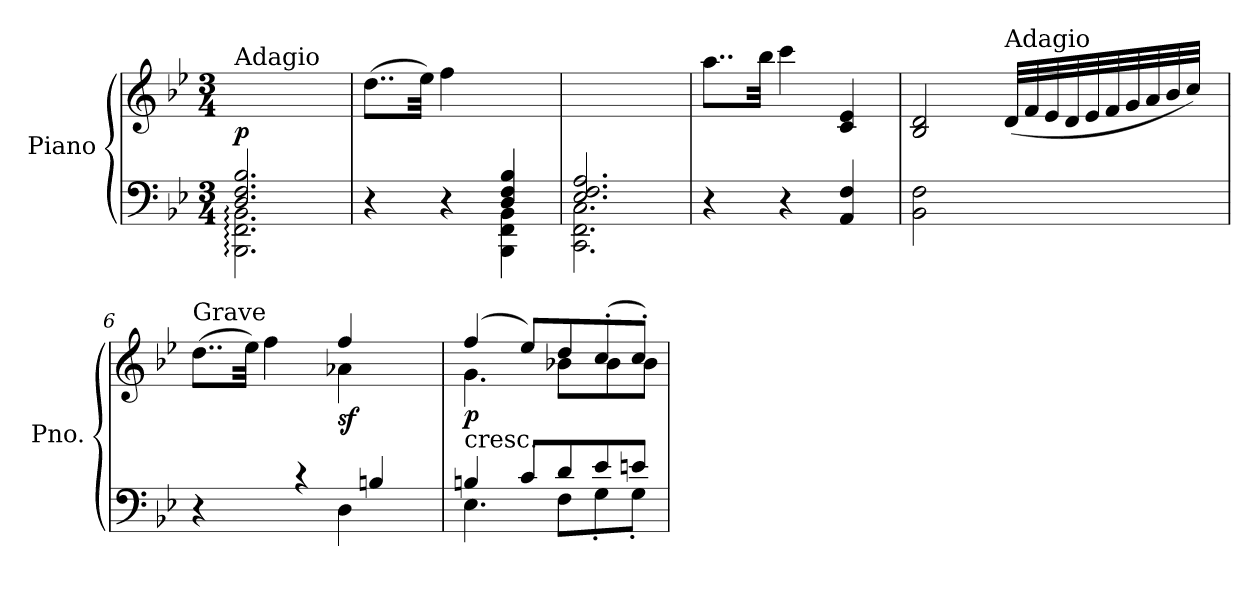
**kern	**kern	**dynam
*part1	*part1	*part1
*staff2	*staff1	*staff1/2
*I"Piano	*	*
*I'Pno.	*	*
*clefF4	*clefG2	*
*k[b-e-]	*k[b-e-]	*
*B-:	*B-:	*
*M3/4	*M3/4	*
=1	=1	=1
*^	*	*
!	!	!LO:TX:a:t=Adagio	!
!	!	!	!LO:DY:a=2
2.D/ 2.F/ 2.B-/	2.BBB-\: 2.FF\: 2.BB-\: 2.D\yy: 2.F\yy: 2.B-\yy:	2.ryy	p
=2	=2	=2	=2
2ryy	4r	(8..dd\L	.
.	.	32ee-\Jkk)	.
.	4r	4ff\	.
4D/ 4F/ 4B-/	4BBB-\ 4FF\ 4BB-\	4ryy	.
=3	=3	=3	=3
2.E-/ 2.F/ 2.A/	2.CC\ 2.FF\ 2.C\	2.ryy	.
*v	*v	*	*
=4	=4	=4
4r	8..aa\L	.
.	32bb-\Jkk	.
4r	4ccc\	.
4AA/ 4F/	4c/ 4e-/	.
=5	=5	=5
2BB-\ 2F\	2B-/ 2d/	.
!	!LO:TX:a:t=Adagio	!
4ryy	(32d/LLL	.
.	32f/	.
.	32e-/	.
.	32d/	.
.	32e-/	.
.	32f/	.
.	32g/	.
.	32a/	.
8ryy	32b-/	.
.	32cc/JJJ)	.
.	16ryy	.
=6	=6	=6
*^	*^	*
!	!	!LO:TX:a:t=Grave	!	!
4r	2ryy	(8..dd\L	2ryy	.
.	.	32ee-\Jkk)	.	.
16.ryy	.	4ff\	.	.
4r	.	.	.	.
!	!	!	!	!LO:DY:b
.	4D\	4ff/	4a-X\	sf
4Bn/	.	.	.	.
.	16.ryy	16.ryy	16.ryy	.
=7	=7	=7	=7	=7
!	!	!LO:TX:b:t=cresc.	!	!
!	!	!	!	!LO:DY:b
4Bn/	4.E-\	(4ff/	4.g\	p
8c/L	.	8ee-/L)	.	.
8d/	8F\L	8dd/	8b-X\L	.
8e-/	8G'\	(8cc'/	8b-\	.
8en/J	8G'\J	8cc'/J)	8b-\J	.
*v	*v	*	*	*
*	*v	*v	*
=	=	=
*-	*-	*-
